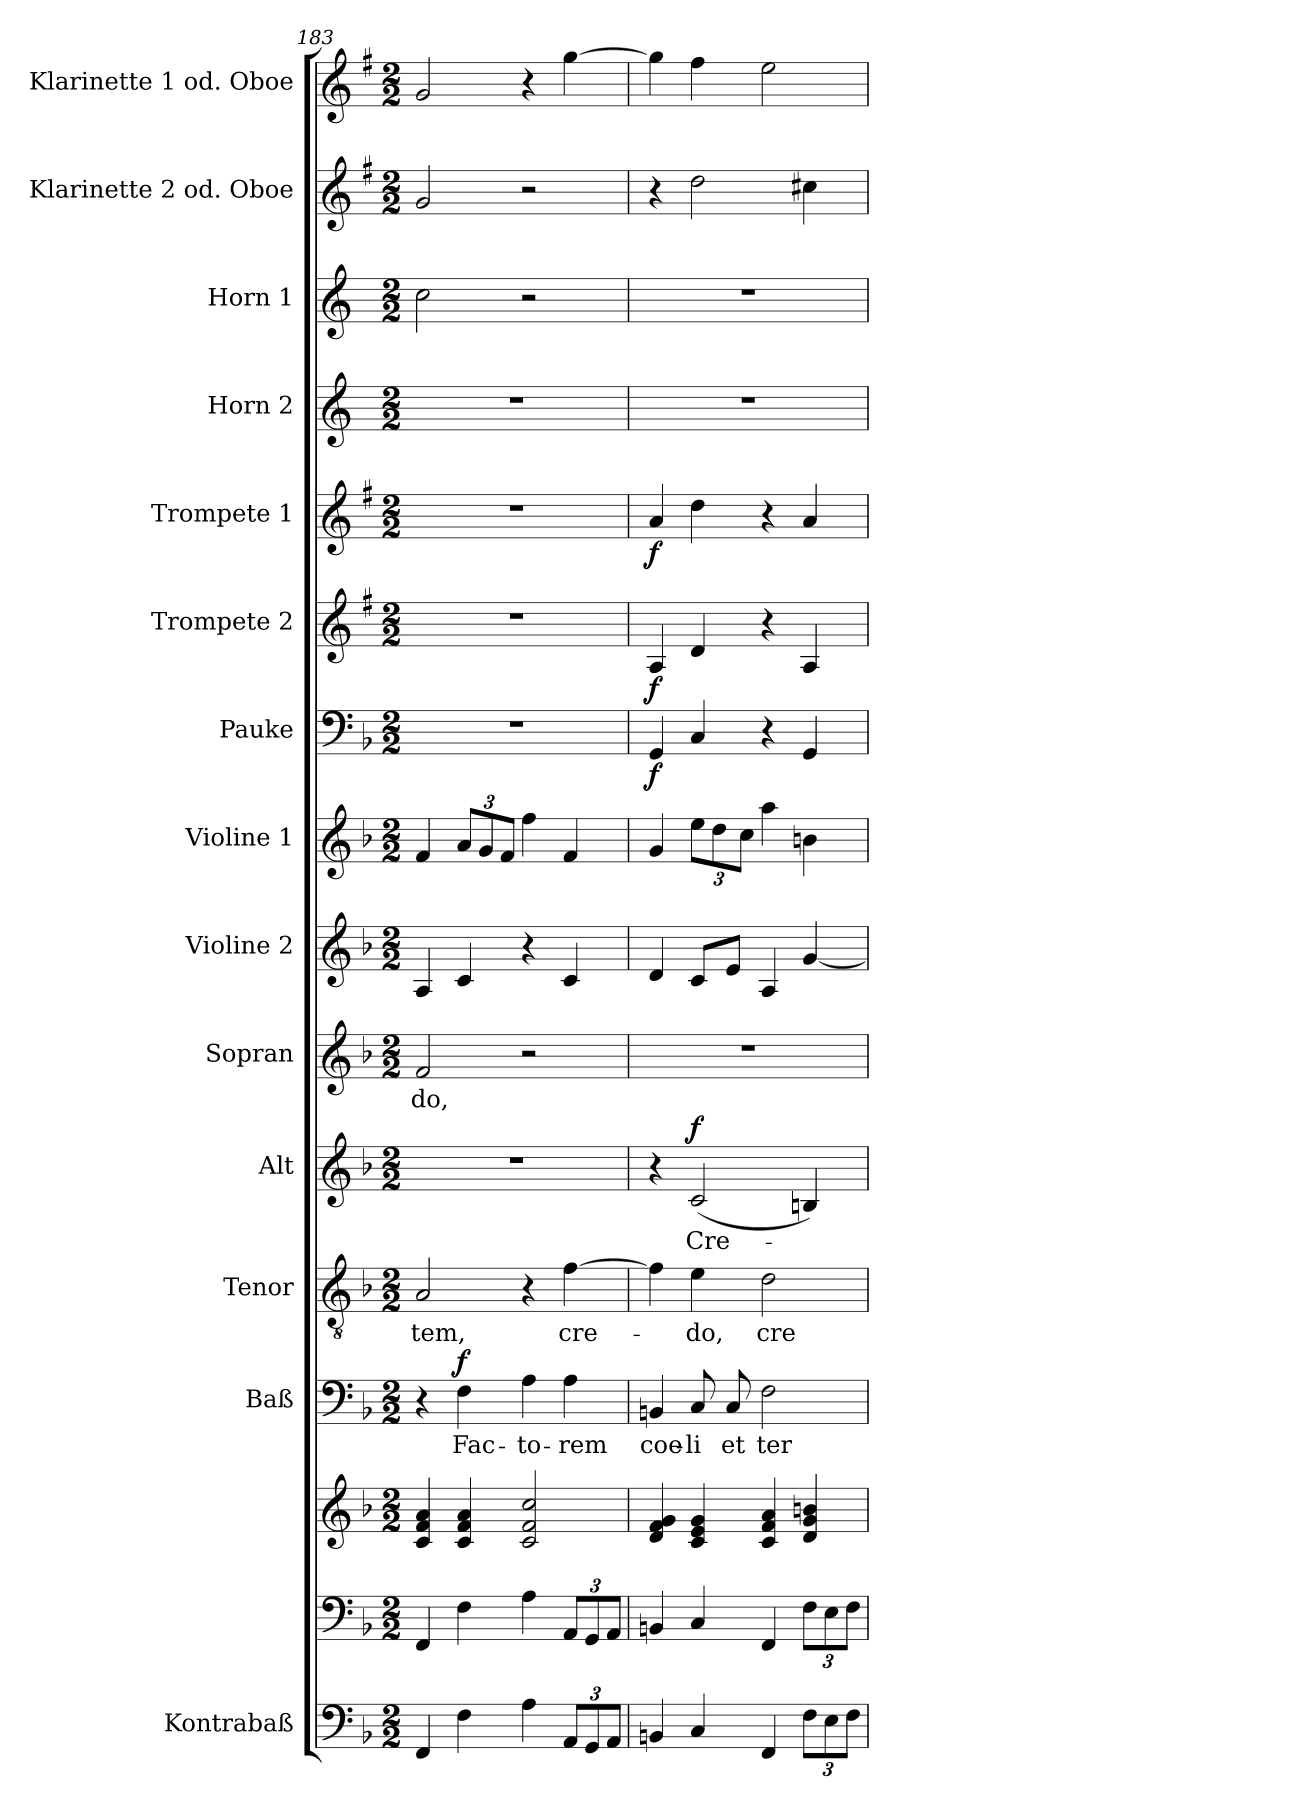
**kern	**kern	**kern	**kern	**text	**dynam	**kern	**text	**kern	**text	**dynam	**kern	**text	**kern	**kern	**kern	**dynam	**kern	**dynam	**kern	**dynam	**kern	**kern	**kern	**kern
*part15	*part14	*part14	*part13	*part13	*part13	*part12	*part12	*part11	*part11	*part11	*part10	*part10	*part9	*part8	*part7	*part7	*part6	*part6	*part5	*part5	*part4	*part3	*part2	*part1
*staff16	*staff15	*staff14	*staff13	*staff13	*staff13	*staff12	*staff12	*staff11	*staff11	*staff11	*staff10	*staff10	*staff9	*staff8	*staff7	*staff7	*staff6	*staff6	*staff5	*staff5	*staff4	*staff3	*staff2	*staff1
*I"Kontrabaß	*	*	*I"Baß	*	*	*I"Tenor	*	*I"Alt	*	*	*I"Sopran	*	*I"Violine 2	*I"Violine 1	*I"Pauke	*	*I"Trompete 2	*	*I"Trompete 1	*	*I"Horn 2	*I"Horn 1	*I"Klarinette 2 od. Oboe	*I"Klarinette 1 od. Oboe
*	*	*	*	*	*	*	*	*	*	*	*	*	*	*	*	*	*I'Tpt	*	*I'Tpt	*	*I'Hn	*I'Hn	*	*
*clefF4	*clefF4	*clefG2	*clefF4	*	*	*clefGv2	*	*clefG2	*	*	*clefG2	*	*clefG2	*clefG2	*clefF4	*	*clefG2	*	*clefG2	*	*clefG2	*clefG2	*clefG2	*clefG2
*ITrd7c12	*	*	*	*	*	*	*	*	*	*	*	*	*	*	*	*	*ITrd1c2	*	*ITrd1c2	*	*ITrd4c7	*ITrd4c7	*ITrd1c2	*ITrd1c2
*k[b-]	*k[b-]	*k[b-]	*k[b-]	*	*	*k[b-]	*	*k[b-]	*	*	*k[b-]	*	*k[b-]	*k[b-]	*k[b-]	*	*k[b-]	*	*k[b-]	*	*k[b-]	*k[b-]	*k[b-]	*k[b-]
*F:	*F:	*F:	*F:	*	*	*F:	*	*F:	*	*	*F:	*	*F:	*F:	*F:	*	*F:	*	*F:	*	*F:	*F:	*F:	*F:
*M2/2	*M2/2	*M2/2	*M2/2	*	*	*M2/2	*	*M2/2	*	*	*M2/2	*	*M2/2	*M2/2	*M2/2	*	*M2/2	*	*M2/2	*	*M2/2	*M2/2	*M2/2	*M2/2
=183	=183	=183	=183	=183	=183	=183	=183	=183	=183	=183	=183	=183	=183	=183	=183	=183	=183	=183	=183	=183	=183	=183	=183	=183
!	!	!	!	!	!	!	!LO:LY:b	!	!	!	!	!LO:LY:b	!	!	!	!	!	!	!	!	!	!	!	!
4FFF/	4FF/	4c/ 4f/ 4a/	4r	.	.	2A/	-tem,	1r	.	.	2f/	-do,	4A/	4f/	1r	.	1r	.	1r	.	1r	2f\	2f/	2f/
!	!	!	!	!LO:LY:b	!	!	!	!	!	!	!	!	!	!	!	!	!	!	!	!	!	!	!	!
*	*	*	*	*	*	*	*	*	*	*	*	*	*	*Xbrackettup	*	*	*	*	*	*	*	*	*	*
!	!	!	!	!	!LO:DY:a	!	!	!	!	!	!	!	!	!	!	!	!	!	!	!	!	!	!	!
4FF\	4F\	4c/ 4f/ 4a/	4F\	Fac-	f	.	.	.	.	.	.	.	4c/	12a/L	.	.	.	.	.	.	.	.	.	.
.	.	.	.	.	.	.	.	.	.	.	.	.	.	12g/	.	.	.	.	.	.	.	.	.	.
.	.	.	.	.	.	.	.	.	.	.	.	.	.	12f/J	.	.	.	.	.	.	.	.	.	.
!	!	!	!	!LO:LY:b	!	!	!	!	!	!	!	!	!	!	!	!	!	!	!	!	!	!	!	!
4AA\	4A\	2c/ 2f/ 2cc/	4A\	-to-	.	4r	.	.	.	.	2r	.	4r	4ff\	.	.	.	.	.	.	.	2r	2r	4r
!	!	!	!	!LO:LY:b	!	!	!LO:LY:b	!	!	!	!	!	!	!	!	!	!	!	!	!	!	!	!	!
12AAA/L	12AA/L	.	4A\	-rem	.	[4f\	cre-	.	.	.	.	.	4c/	4f/	.	.	.	.	.	.	.	.	.	[4ff\
12GGG/	12GG/	.	.	.	.	.	.	.	.	.	.	.	.	.	.	.	.	.	.	.	.	.	.	.
12AAA/J	12AA/J	.	.	.	.	.	.	.	.	.	.	.	.	.	.	.	.	.	.	.	.	.	.	.
=184	=184	=184	=184	=184	=184	=184	=184	=184	=184	=184	=184	=184	=184	=184	=184	=184	=184	=184	=184	=184	=184	=184	=184	=184
!	!	!	!	!LO:LY:b	!	!	!	!	!	!	!	!	!	!	!	!LO:DY:b	!	!LO:DY:b	!	!LO:DY:b	!	!	!	!
4BBBn/	4BBn/	4d/ 4f/ 4g/	4BBn/	coe-	.	4f\]	.	4r	.	.	1r	.	4d/	4g/	4GG/	f	4G/	f	4g/	f	1r	1r	4r	4ff\]
!	!	!	!	!LO:LY:b	!	!	!LO:LY:b	!	!LO:LY:b	!LO:DY:a	!	!	!	!	!	!	!	!	!	!	!	!	!	!
4CC/	4C/	4c/ 4e/ 4g/	8C/	-li	.	4e\	-do,	(<2c/	Cre-	f	.	.	8c/L	12ee\L	4C/	.	4c/	.	4cc\	.	.	.	2cc\	4ee\
.	.	.	.	.	.	.	.	.	.	.	.	.	.	12dd\	.	.	.	.	.	.	.	.	.	.
!	!	!	!	!LO:LY:b	!	!	!	!	!	!	!	!	!	!	!	!	!	!	!	!	!	!	!	!
.	.	.	8C/	et	.	.	.	.	.	.	.	.	8e/J	.	.	.	.	.	.	.	.	.	.	.
.	.	.	.	.	.	.	.	.	.	.	.	.	.	12cc\J	.	.	.	.	.	.	.	.	.	.
!	!	!	!	!LO:LY:b	!	!	!LO:LY:b	!	!	!	!	!	!	!	!	!	!	!	!	!	!	!	!	!
4FFF/	4FF/	4c/ 4f/ 4a/	2F\	ter-	.	2d\	cre-	.	.	.	.	.	4A/	4aa\	4r	.	4r	.	4r	.	.	.	.	2dd\
12FF\L	12F\L	4d/ 4g/ 4bn/	.	.	.	.	.	4Bn/)	.	.	.	.	[4g/	4bn\	4GG/	.	4G/	.	4g/	.	.	.	4bn\	.
12EE\	12E\	.	.	.	.	.	.	.	.	.	.	.	.	.	.	.	.	.	.	.	.	.	.	.
12FF\J	12F\J	.	.	.	.	.	.	.	.	.	.	.	.	.	.	.	.	.	.	.	.	.	.	.
=	=	=	=	=	=	=	=	=	=	=	=	=	=	=	=	=	=	=	=	=	=	=	=	=
*-	*-	*-	*-	*-	*-	*-	*-	*-	*-	*-	*-	*-	*-	*-	*-	*-	*-	*-	*-	*-	*-	*-	*-	*-
